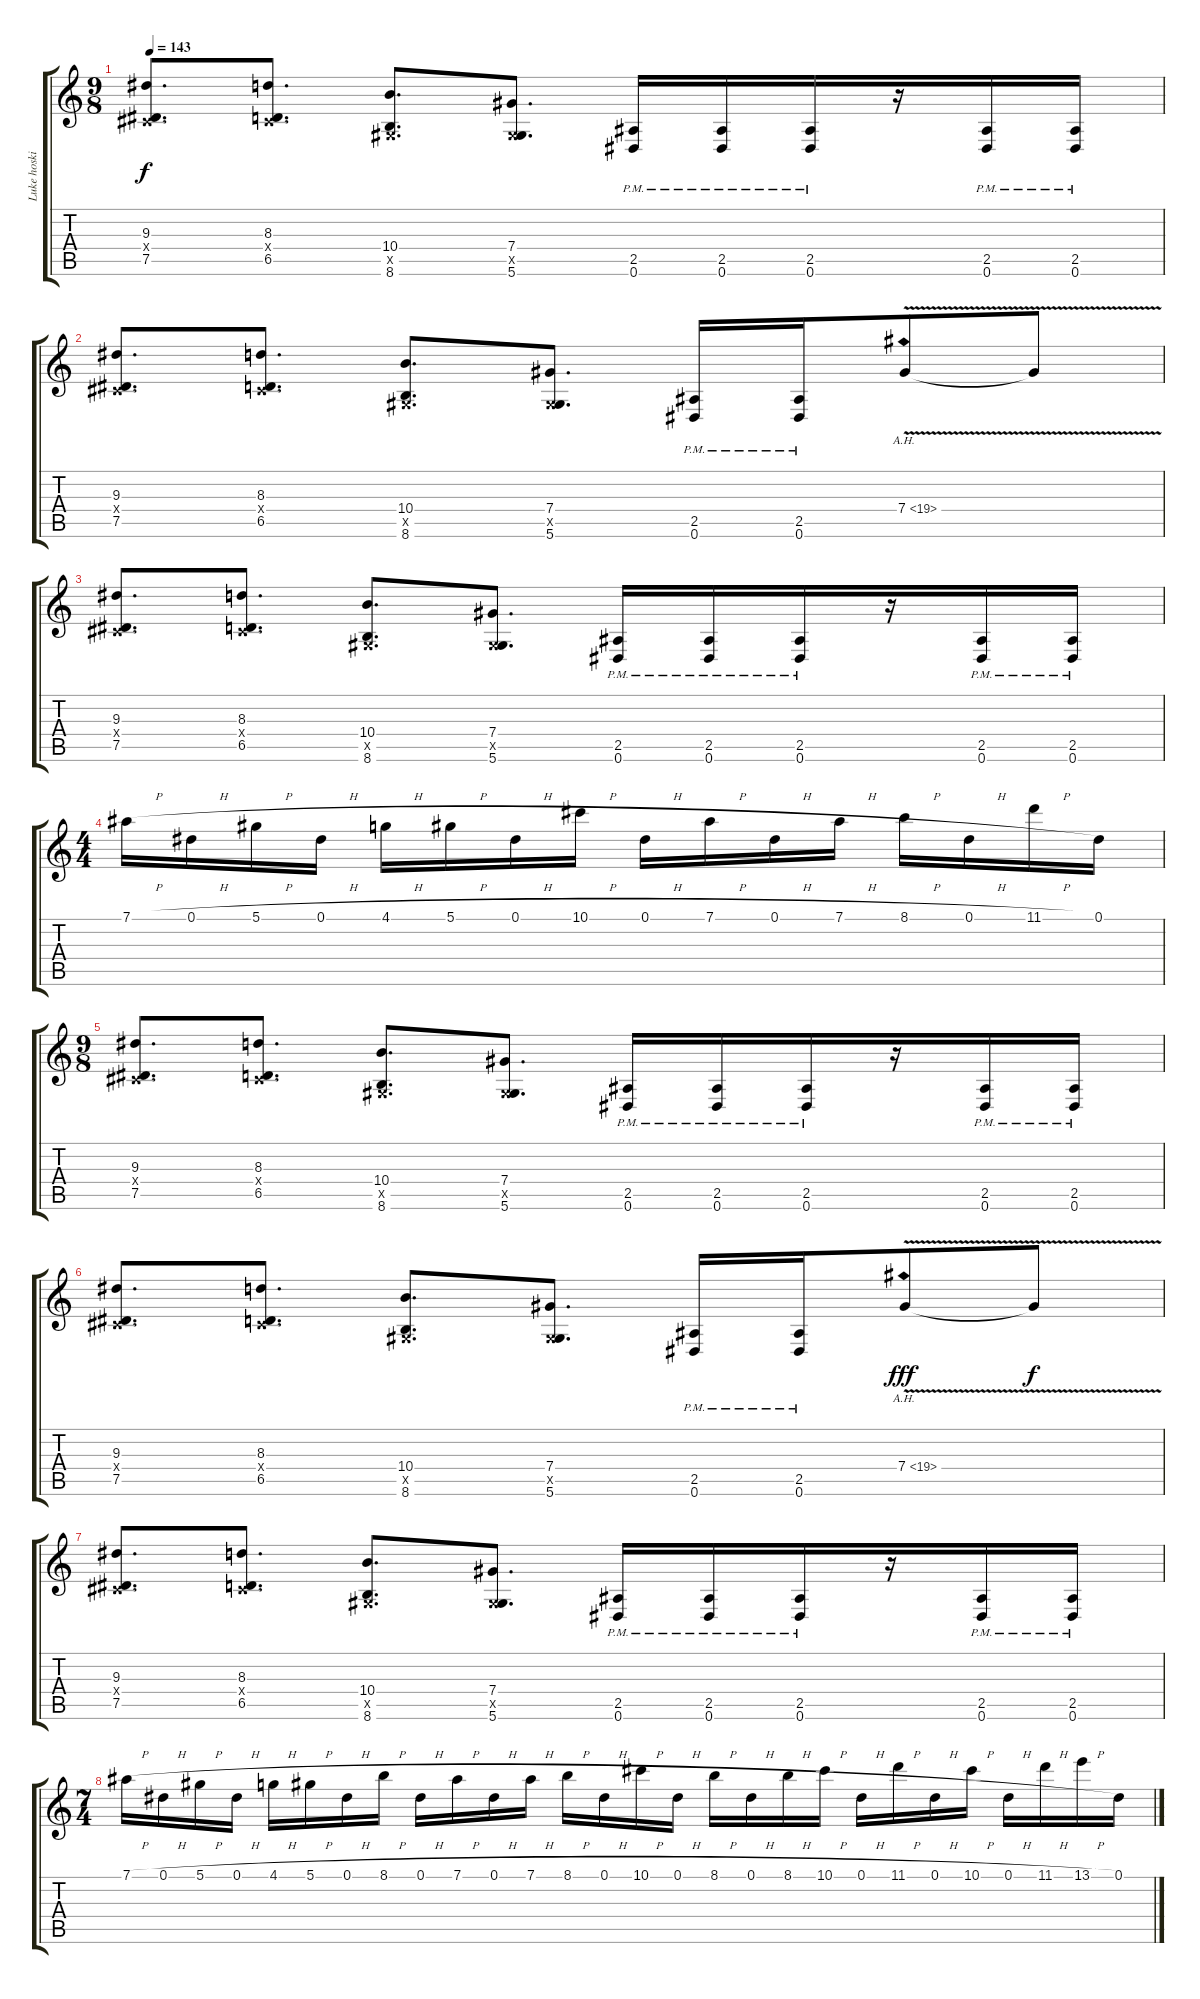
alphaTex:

\track ("Luke hoskin" "Luke hoski") {solo instrument distortionguitar}
\staff {score tabs}
\tuning (Eb4 Bb3 Gb3 Db3 Ab2 Eb2) {hide}
\ts (9 8)
\tempo 143
\clef g2
\ks c
(9.3 0.4{x} 7.5).8{d dy f} (8.3 0.4{x} 6.5).8{d} (10.4 0.5{x} 8.6).8{d} (7.4 0.5{x} 5.6).8{d} (2.5{pm} 0.6{pm}).16 (2.5{pm} 0.6{pm}).16 (2.5{pm} 0.6{pm}).16 r.16 (2.5{pm} 0.6{pm}).16 (2.5{pm} 0.6{pm}).16 |
(9.3 0.4{x} 7.5).8{d} (8.3 0.4{x} 6.5).8{d} (10.4 0.5{x} 8.6).8{d} (7.4 0.5{x} 5.6).8{d} (2.5{pm} 0.6{pm}).16 (2.5{pm} 0.6{pm}).16 7.4{ah 12 v}.8 7.4{t}.8 |
(9.3 0.4{x} 7.5).8{d} (8.3 0.4{x} 6.5).8{d} (10.4 0.5{x} 8.6).8{d} (7.4 0.5{x} 5.6).8{d} (2.5{pm} 0.6{pm}).16 (2.5{pm} 0.6{pm}).16 (2.5{pm} 0.6{pm}).16 r.16 (2.5{pm} 0.6{pm}).16 (2.5{pm} 0.6{pm}).16 |
\ts (4 4)
7.1{h}.16 0.1{h}.16 5.1{h}.16 0.1{h}.16 4.1{h}.16 5.1{h}.16 0.1{h}.16 10.1{h}.16 0.1{h}.16 7.1{h}.16 0.1{h}.16 7.1{h}.16 8.1{h}.16 0.1{h}.16 11.1{h}.16 0.1.16 |
\ts (9 8)
(9.3 0.4{x} 7.5).8{d} (8.3 0.4{x} 6.5).8{d} (10.4 0.5{x} 8.6).8{d} (7.4 0.5{x} 5.6).8{d} (2.5{pm} 0.6{pm}).16 (2.5{pm} 0.6{pm}).16 (2.5{pm} 0.6{pm}).16 r.16 (2.5{pm} 0.6{pm}).16 (2.5{pm} 0.6{pm}).16 |
(9.3 0.4{x} 7.5).8{d} (8.3 0.4{x} 6.5).8{d} (10.4 0.5{x} 8.6).8{d} (7.4 0.5{x} 5.6).8{d} (2.5{pm} 0.6{pm}).16 (2.5{pm} 0.6{pm}).16 7.4{ah 12 v}.8{dy fff} 7.4{t}.8{dy f} |
(9.3 0.4{x} 7.5).8{d} (8.3 0.4{x} 6.5).8{d} (10.4 0.5{x} 8.6).8{d} (7.4 0.5{x} 5.6).8{d} (2.5{pm} 0.6{pm}).16 (2.5{pm} 0.6{pm}).16 (2.5{pm} 0.6{pm}).16 r.16 (2.5{pm} 0.6{pm}).16 (2.5{pm} 0.6{pm}).16 |
\ts (7 4)
7.1{h}.16 0.1{h}.16 5.1{h}.16 0.1{h}.16 4.1{h}.16 5.1{h}.16 0.1{h}.16 8.1{h}.16 0.1{h}.16 7.1{h}.16 0.1{h}.16 7.1{h}.16 8.1{h}.16 0.1{h}.16 10.1{h}.16 0.1{h}.16 8.1{h}.16 0.1{h}.16 8.1{h}.16 10.1{h}.16 0.1{h}.16 11.1{h}.16 0.1{h}.16 10.1{h}.16 0.1{h}.16 11.1{h}.16 13.1{h}.16 0.1.16
